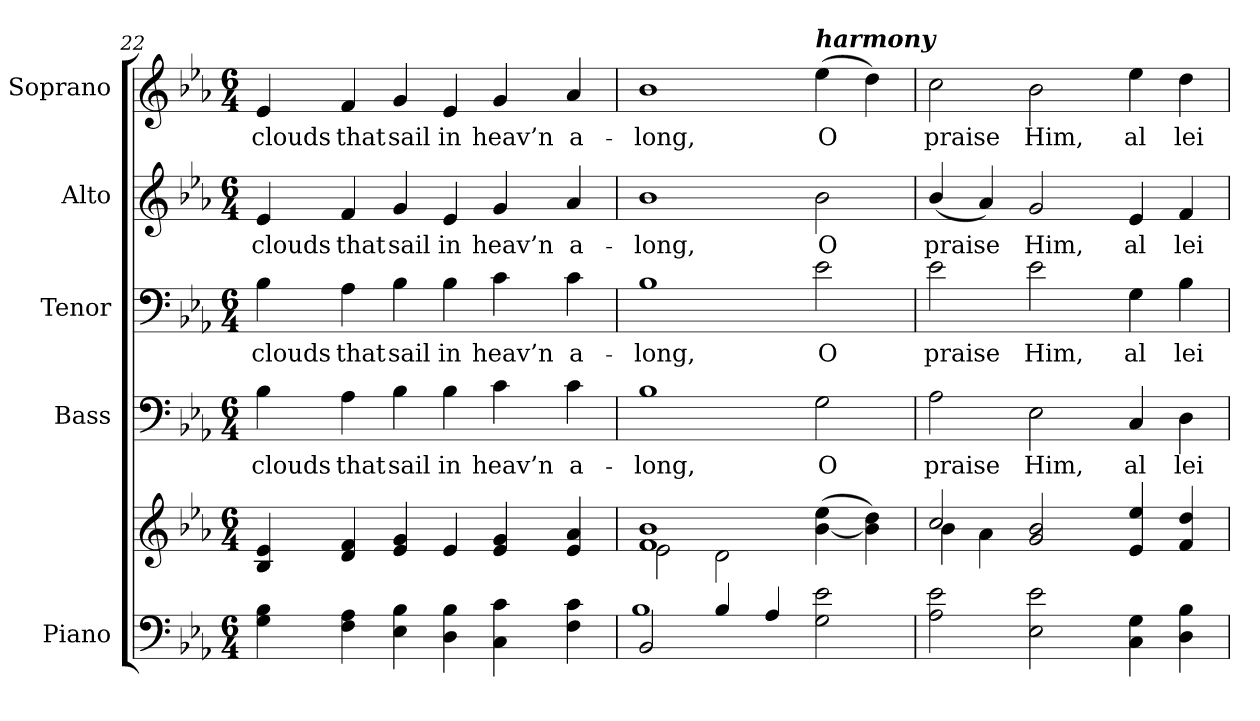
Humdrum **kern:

**kern	**kern	**kern	**text	**kern	**text	**kern	**text	**kern	**text
*part5	*part5	*part4	*part4	*part3	*part3	*part2	*part2	*part1	*part1
*staff6	*staff5	*staff4	*staff4	*staff3	*staff3	*staff2	*staff2	*staff1	*staff1
*I"Piano	*	*I"Bass	*	*I"Tenor	*	*I"Alto	*	*I"Soprano	*
*I'Pno.	*	*I'B.	*	*I'T.	*	*I'A.	*	*I'S.	*
*clefF4	*clefG2	*clefF4	*	*clefF4	*	*clefG2	*	*clefG2	*
*k[b-e-a-]	*k[b-e-a-]	*k[b-e-a-]	*	*k[b-e-a-]	*	*k[b-e-a-]	*	*k[b-e-a-]	*
*E-:	*E-:	*E-:	*	*E-:	*	*E-:	*	*E-:	*
*M6/4	*M6/4	*M6/4	*	*M6/4	*	*M6/4	*	*M6/4	*
=22	=22	=22	=22	=22	=22	=22	=22	=22	=22
!	!	!	!LO:LY:b:color=#000000	!	!	!	!	!	!
!	!	!	!	!	!LO:LY:b:color=#000000	!	!	!	!
!	!	!	!	!	!	!	!LO:LY:b:color=#000000	!	!
!	!	!	!	!	!	!	!	!	!LO:LY:b:color=#000000
4Gi\ 4B-i	4B-i/ 4e-i	4B-i\	clouds	4B-i\	clouds	4e-i/	clouds	4e-i/	clouds
!	!	!	!LO:LY:b:color=#000000	!	!	!	!	!	!
!	!	!	!	!	!LO:LY:b:color=#000000	!	!	!	!
!	!	!	!	!	!	!	!LO:LY:b:color=#000000	!	!
!	!	!	!	!	!	!	!	!	!LO:LY:b:color=#000000
4Fi\ 4A-i	4di/ 4fi	4A-i\	that	4A-i\	that	4fi/	that	4fi/	that
!	!	!	!LO:LY:b:color=#000000	!	!	!	!	!	!
!	!	!	!	!	!LO:LY:b:color=#000000	!	!	!	!
!	!	!	!	!	!	!	!LO:LY:b:color=#000000	!	!
!	!	!	!	!	!	!	!	!	!LO:LY:b:color=#000000
4E-i\ 4B-i	4e-i/ 4gi	4B-i\	sail	4B-i\	sail	4gi/	sail	4gi/	sail
!	!	!	!LO:LY:b:color=#000000	!	!	!	!	!	!
!	!	!	!	!	!LO:LY:b:color=#000000	!	!	!	!
!	!	!	!	!	!	!	!LO:LY:b:color=#000000	!	!
!	!	!	!	!	!	!	!	!	!LO:LY:b:color=#000000
4Di\ 4B-i	4e-i/	4B-i\	in	4B-i\	in	4e-i/	in	4e-i/	in
!	!	!	!LO:LY:b:color=#000000	!	!	!	!	!	!
!	!	!	!	!	!LO:LY:b:color=#000000	!	!	!	!
!	!	!	!	!	!	!	!LO:LY:b:color=#000000	!	!
!	!	!	!	!	!	!	!	!	!LO:LY:b:color=#000000
4Ci\ 4ci	4e-i/ 4gi	4ci\	heav’n	4ci\	heav’n	4gi/	heav’n	4gi/	heav’n
!	!	!	!LO:LY:b:color=#000000	!	!	!	!	!	!
!	!	!	!	!	!LO:LY:b:color=#000000	!	!	!	!
!	!	!	!	!	!	!	!LO:LY:b:color=#000000	!	!
!	!	!	!	!	!	!	!	!	!LO:LY:b:color=#000000
4Fi\ 4ci	4e-i/ 4a-i	4ci\	a-	4ci\	a-	4a-i/	a-	4a-i/	a-
!!LO:PB:g=z
=23	=23	=23	=23	=23	=23	=23	=23	=23	=23
*^	*^	*	*	*	*	*	*	*	*
!	!	!	!	!	!LO:LY:b:color=#000000	!	!	!	!	!	!
!	!	!	!	!	!	!	!LO:LY:b:color=#000000	!	!	!	!
!	!	!	!	!	!	!	!	!	!LO:LY:b:color=#000000	!	!
!	!	!	!	!	!	!	!	!	!	!	!LO:LY:b:color=#000000
2BB-i/	1B-i	1fi 1b-i	2e-i\	1B-i	-long,	1B-i	-long,	1b-i	-long,	1b-i	-long,
4B-i/	.	.	2di\	.	.	.	.	.	.	.	.
4A-i/	.	.	.	.	.	.	.	.	.	.	.
!	!	!	!	!	!LO:LY:b:color=#000000	!	!	!	!	!	!
!	!	!	!	!	!	!	!LO:LY:b:color=#000000	!	!	!	!
!	!	!	!	!	!	!	!	!	!LO:LY:b:color=#000000	!	!
!	!	!	!	!	!	!	!	!	!	!LO:TX:a:Bi:t=harmony	!
!	!	!	!	!	!	!	!	!	!	!	!LO:LY:b:color=#000000
2Gi\ 2e-i	4ryy	([<4b-i\ 4ee-i	4ryy	2Gi\	O	2e-i\	O	2b-i\	O	(4ee-i\	O
.	4ryy	4b-i\] 4ddi)	4ryy	.	.	.	.	.	.	4ddi\)	.
*v	*v	*	*	*	*	*	*	*	*	*	*
=24	=24	=24	=24	=24	=24	=24	=24	=24	=24	=24
*^	*	*	*	*	*	*	*	*	*	*
!	!	!	!	!	!LO:LY:b:color=#000000	!	!	!	!	!	!
*v	*v	*	*	*	*	*	*	*	*	*	*
*^	*	*	*	*	*	*	*	*	*	*
!	!	!	!	!	!	!	!LO:LY:b:color=#000000	!	!	!	!
*v	*v	*	*	*	*	*	*	*	*	*	*
*^	*	*	*	*	*	*	*	*	*	*
!	!	!	!	!	!	!	!	!	!LO:LY:b:color=#000000	!	!
*v	*v	*	*	*	*	*	*	*	*	*	*
*^	*	*	*	*	*	*	*	*	*	*
!	!	!	!	!	!	!	!	!	!	!	!LO:LY:b:color=#000000
*v	*v	*	*	*	*	*	*	*	*	*	*
2A-i\ 2e-i	2cci/	4b-i\	2A-i\	praise	2e-i\	praise	(4b-i/	praise	2cci\	praise
.	.	4a-i\	.	.	.	.	4a-i/)	.	.	.
!	!	!	!	!LO:LY:b:color=#000000	!	!	!	!	!	!
!	!	!	!	!	!	!LO:LY:b:color=#000000	!	!	!	!
!	!	!	!	!	!	!	!	!LO:LY:b:color=#000000	!	!
!	!	!	!	!	!	!	!	!	!	!LO:LY:b:color=#000000
2E-i\ 2e-i	2gi/ 2b-i	4ryy	2E-i\	Him,	2e-i\	Him,	2gi/	Him,	2b-i\	Him,
.	.	2.ryy	.	.	.	.	.	.	.	.
!	!	!	!	!LO:LY:b:color=#000000	!	!	!	!	!	!
!	!	!	!	!	!	!LO:LY:b:color=#000000	!	!	!	!
!	!	!	!	!	!	!	!	!LO:LY:b:color=#000000	!	!
!	!	!	!	!	!	!	!	!	!	!LO:LY:b:color=#000000
4Ci\ 4Gi	4e-i/ 4ee-i	.	4Ci/	al	4Gi\	al	4e-i/	al	4ee-i\	al
!	!	!	!	!LO:LY:b:color=#000000	!	!	!	!	!	!
!	!	!	!	!	!	!LO:LY:b:color=#000000	!	!	!	!
!	!	!	!	!	!	!	!	!LO:LY:b:color=#000000	!	!
!	!	!	!	!	!	!	!	!	!	!LO:LY:b:color=#000000
4Di\ 4B-i	4fi/ 4ddi	.	4Di\	lei	4B-i\	lei	4fi/	lei	4ddi\	lei
*	*v	*v	*	*	*	*	*	*	*	*
=	=	=	=	=	=	=	=	=	=
*-	*-	*-	*-	*-	*-	*-	*-	*-	*-
